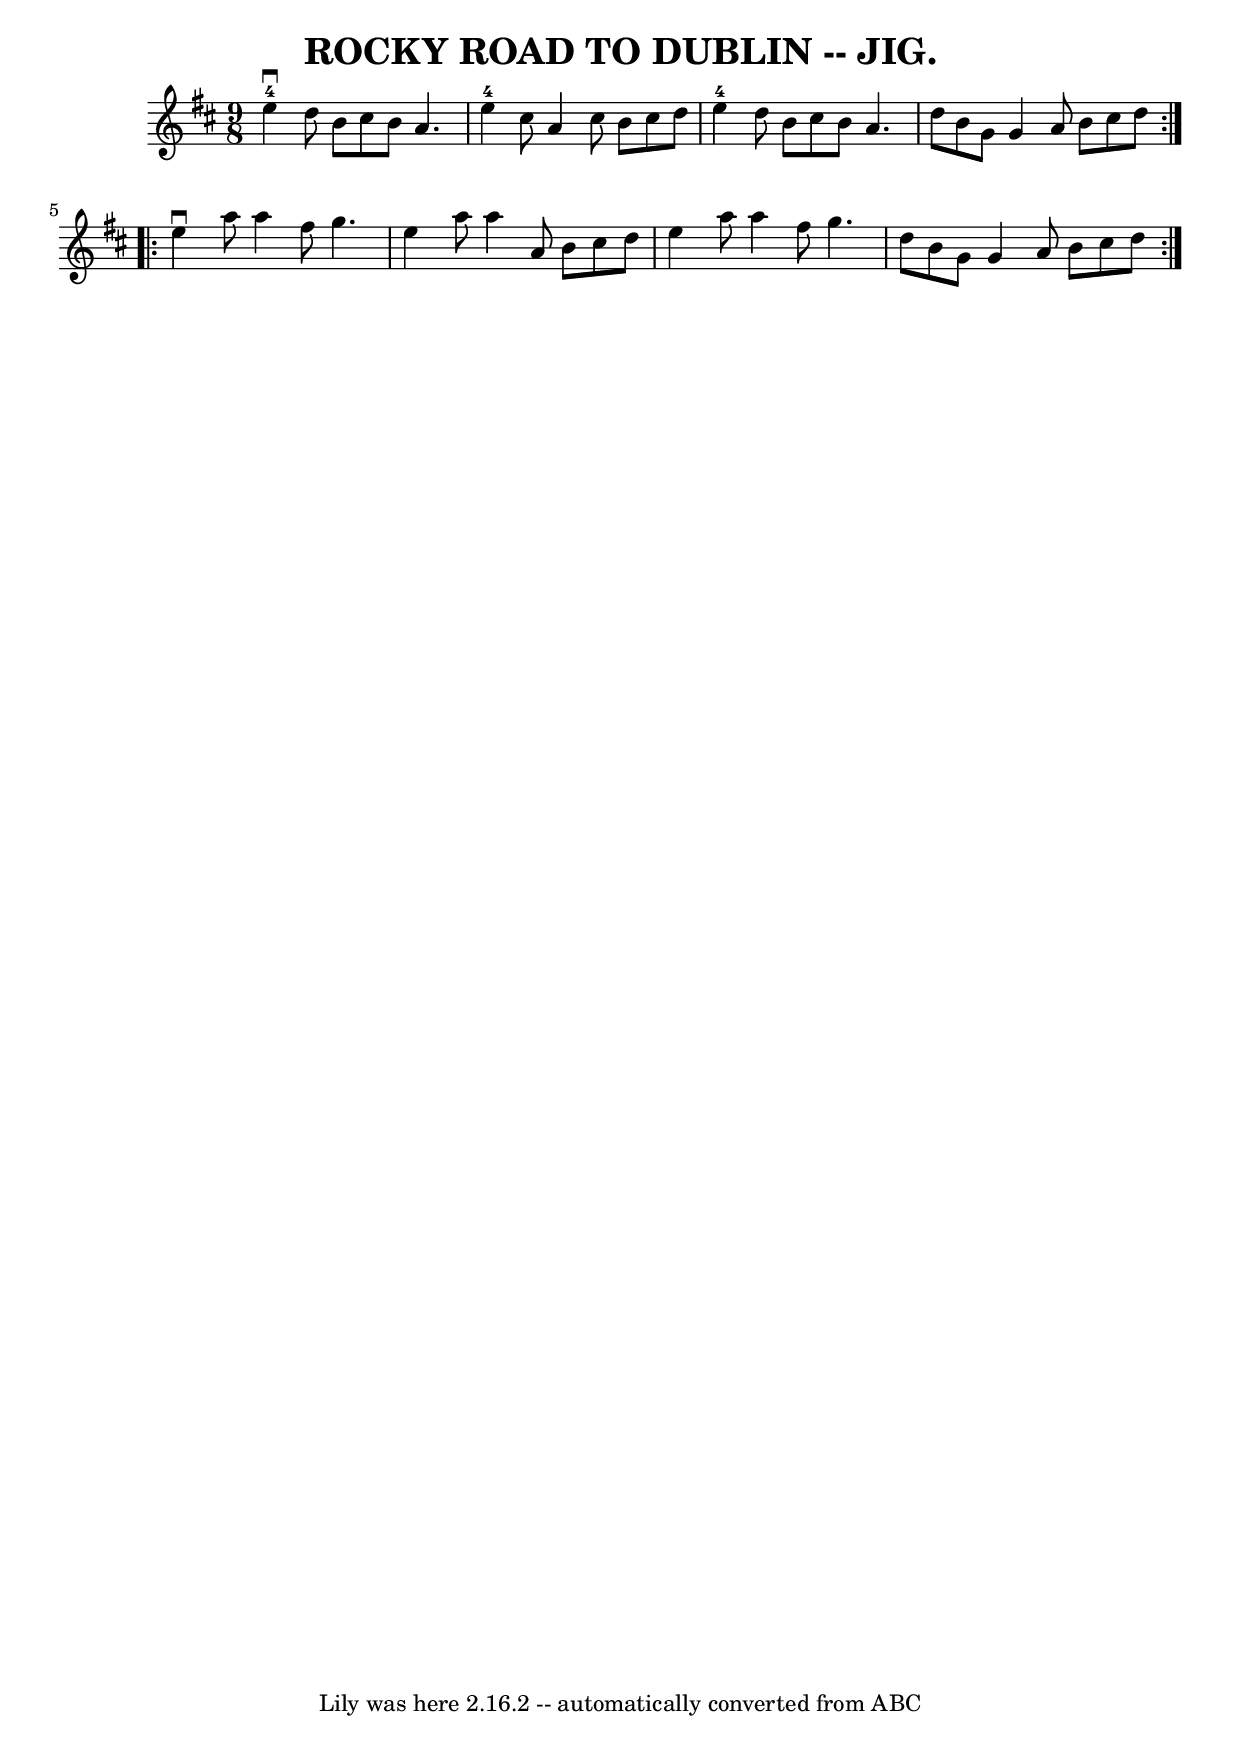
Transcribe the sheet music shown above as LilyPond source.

\version "2.16.2"
\include "Mammoth.ily"
\header {
  %% book = "Coles pg. 64.8"
  crossRefNumber = "28"
  footnotes = ""
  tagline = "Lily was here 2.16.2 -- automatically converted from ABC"
  title = "ROCKY ROAD TO DUBLIN -- JIG."

}
voicedefault =  {



  \repeat volta 2 {

    \time 9/8 
    \key e \dorian
    e''4-4^\downbow d''8 b'8 cis''8 b'8       a'4.   |
    e''4-4 cis''8 a'4 cis''8 b'8 cis''8 d''8  |
    e''4-4 d''8 b'8 cis''8 b'8 a'4.  |
    d''8   
    b'8 g'8 g'4 a'8 b'8 cis''8 d''8  
  }     
  \repeat volta 2 {
         e''4^\downbow a''8 a''4 fis''8 g''4.   |
    e''4 a''8         a''4 a'8 b'8 cis''8 d''8   |
    e''4 a''8 a''4 fis''8      g''4.   |
    d''8 b'8 g'8 g'4 a'8 b'8 cis''8 d''8  

  }   

}

\score{
  <<

    \context Staff="default"
    {
      \voicedefault 
      
    }

  >>
  \layout {
    
  }
  \midi {
  }

}
